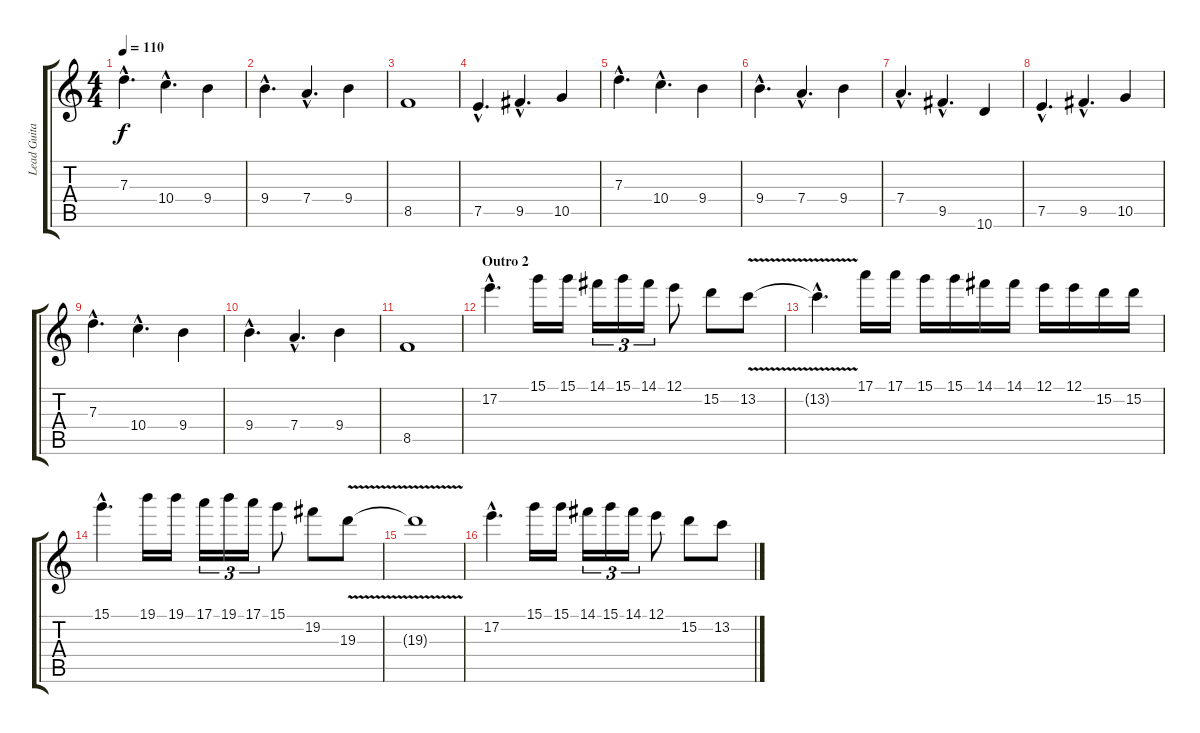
\track ("Lead Guitar" "Lead Guita") {instrument distortionguitar}
\staff {score tabs}
\tuning (E4 B3 G3 D3 A2 E2) {hide}
\ts (4 4)
\tempo 110
\clef g2
\ks c
7.3{hac}.4{d dy f} 10.4{hac}.4{d} 9.4.4 |
9.4{hac}.4{d} 7.4{hac}.4{d} 9.4.4 |
8.5.1 |
7.5{hac}.4{d} 9.5{hac}.4{d} 10.5.4 |
7.3{hac}.4{d} 10.4{hac}.4{d} 9.4.4 |
9.4{hac}.4{d} 7.4{hac}.4{d} 9.4.4 |
7.4{hac}.4{d} 9.5{hac}.4{d} 10.6.4 |
7.5{hac}.4{d} 9.5{hac}.4{d} 10.5.4 |
7.3{hac}.4{d} 10.4{hac}.4{d} 9.4.4 |
9.4{hac}.4{d} 7.4{hac}.4{d} 9.4.4 |
8.5.1 |
\section ("" "Outro 2")
17.2{hac}.4{d} 15.1.16 15.1.16 14.1.16{tu (3 2)} 15.1.16{tu (3 2)} 14.1.16{tu (3 2)} 12.1.8 15.2.8 13.2{v}.8 |
13.2{hac t}.4{d} 17.1.16 17.1.16 15.1.16 15.1.16 14.1.16 14.1.16 12.1.16 12.1.16 15.2.16 15.2.16 |
15.1{hac}.4{d} 19.1.16 19.1.16 17.1.16{tu (3 2)} 19.1.16{tu (3 2)} 17.1.16{tu (3 2)} 15.1.8 19.2.8 19.3{v}.8 |
19.3{t}.1 |
17.2{hac}.4{d} 15.1.16 15.1.16 14.1.16{tu (3 2)} 15.1.16{tu (3 2)} 14.1.16{tu (3 2)} 12.1.8 15.2.8 13.2.8
